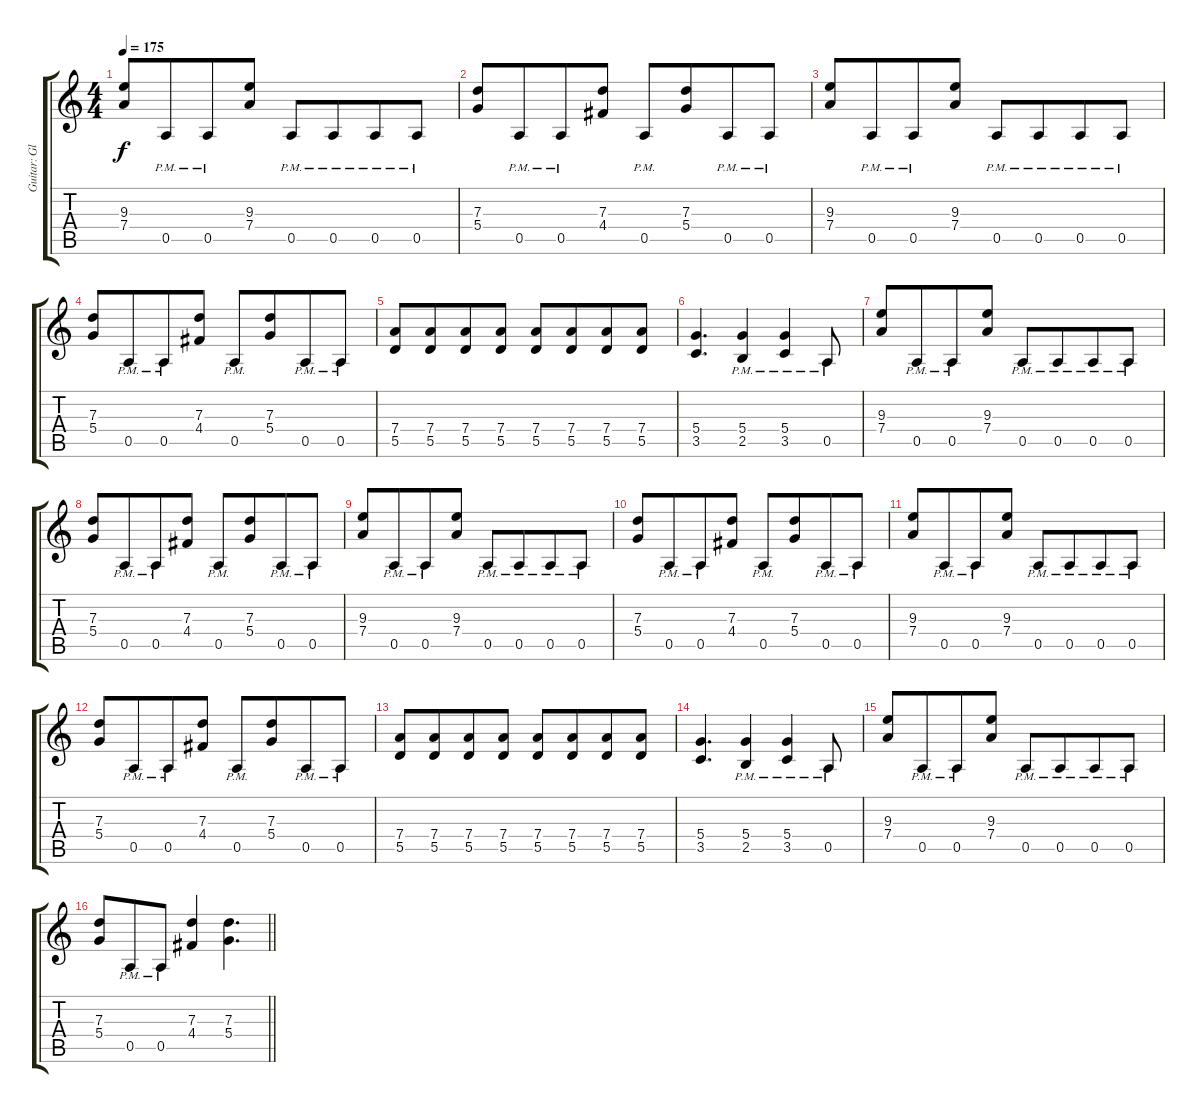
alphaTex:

\track ("Guitar: Glenn" "Guitar: Gl") {instrument distortionguitar}
\staff {score tabs}
\tuning (E4 B3 G3 D3 A2 E2) {hide}
\ts (4 4)
\tempo 175
\clef g2
\ks c
(9.3 7.4).8{dy f} 0.5{pm}.8{beam merge} 0.5{pm}.8 (9.3 7.4).8 0.5{pm}.8 0.5{pm}.8{beam merge} 0.5{pm}.8 0.5{pm}.8 |
(7.3 5.4).8 0.5{pm}.8{beam merge} 0.5{pm}.8 (7.3 4.4).8 0.5{pm}.8 (7.3 5.4).8{beam merge} 0.5{pm}.8 0.5{pm}.8 |
(9.3 7.4).8 0.5{pm}.8{beam merge} 0.5{pm}.8 (9.3 7.4).8 0.5{pm}.8 0.5{pm}.8{beam merge} 0.5{pm}.8 0.5{pm}.8 |
(7.3 5.4).8 0.5{pm}.8{beam merge} 0.5{pm}.8 (7.3 4.4).8 0.5{pm}.8 (7.3 5.4).8{beam merge} 0.5{pm}.8 0.5{pm}.8 |
(7.4 5.5).8 (7.4 5.5).8{beam merge} (7.4 5.5).8 (7.4 5.5).8 (7.4 5.5).8 (7.4 5.5).8{beam merge} (7.4 5.5).8 (7.4 5.5).8 |
(5.4 3.5).4{d} (5.4 2.5{pm}).4{beam merge} (5.4 3.5{pm}).4 0.5{pm}.8 |
(9.3 7.4).8 0.5{pm}.8{beam merge} 0.5{pm}.8 (9.3 7.4).8 0.5{pm}.8 0.5{pm}.8{beam merge} 0.5{pm}.8 0.5{pm}.8 |
(7.3 5.4).8 0.5{pm}.8{beam merge} 0.5{pm}.8 (7.3 4.4).8 0.5{pm}.8 (7.3 5.4).8{beam merge} 0.5{pm}.8 0.5{pm}.8 |
(9.3 7.4).8 0.5{pm}.8{beam merge} 0.5{pm}.8 (9.3 7.4).8 0.5{pm}.8 0.5{pm}.8{beam merge} 0.5{pm}.8 0.5{pm}.8 |
(7.3 5.4).8 0.5{pm}.8{beam merge} 0.5{pm}.8 (7.3 4.4).8 0.5{pm}.8 (7.3 5.4).8{beam merge} 0.5{pm}.8 0.5{pm}.8 |
(9.3 7.4).8 0.5{pm}.8{beam merge} 0.5{pm}.8 (9.3 7.4).8 0.5{pm}.8 0.5{pm}.8{beam merge} 0.5{pm}.8 0.5{pm}.8 |
(7.3 5.4).8 0.5{pm}.8{beam merge} 0.5{pm}.8 (7.3 4.4).8 0.5{pm}.8 (7.3 5.4).8{beam merge} 0.5{pm}.8 0.5{pm}.8 |
(7.4 5.5).8 (7.4 5.5).8{beam merge} (7.4 5.5).8 (7.4 5.5).8 (7.4 5.5).8 (7.4 5.5).8{beam merge} (7.4 5.5).8 (7.4 5.5).8 |
(5.4 3.5).4{d} (5.4 2.5{pm}).4{beam merge} (5.4 3.5{pm}).4 0.5{pm}.8 |
(9.3 7.4).8 0.5{pm}.8{beam merge} 0.5{pm}.8 (9.3 7.4).8 0.5{pm}.8 0.5{pm}.8{beam merge} 0.5{pm}.8 0.5{pm}.8 |
\barLineRight lightlight
(7.3 5.4).8 0.5{pm}.8{beam merge} 0.5{pm}.8 (7.3 4.4).4 (7.3 5.4).4{d}
